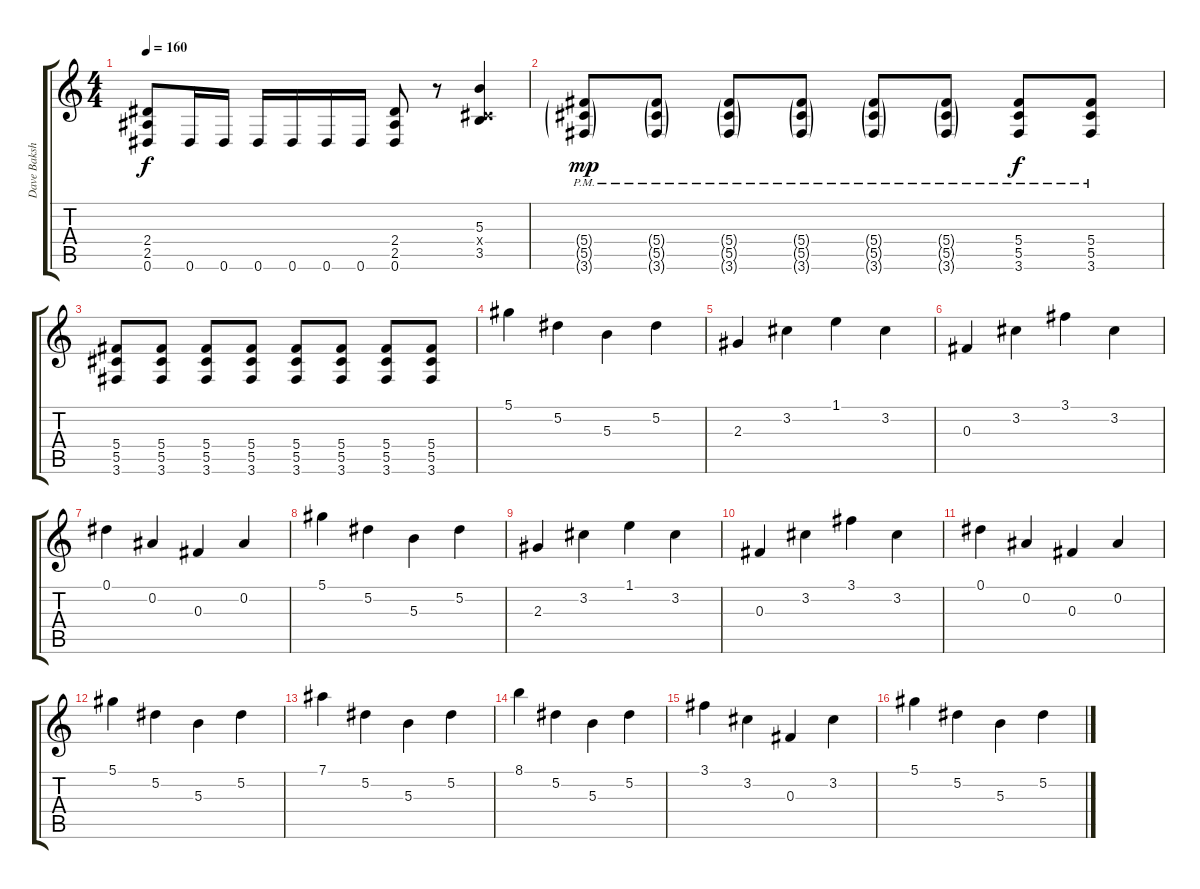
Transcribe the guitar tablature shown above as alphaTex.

\track ("Dave Baksh" "Dave Baksh") {instrument distortionguitar}
\staff {score tabs}
\tuning (Eb4 Bb3 Gb3 Db3 Ab2 Eb2) {hide}
\ts (4 4)
\tempo 160
\clef g2
\ks c
(2.4 2.5 0.6).8{dy f} 0.6.16 0.6.16 0.6.16 0.6.16 0.6.16 0.6.16 (2.4 2.5 0.6).8 r.8 (5.3 0.4{x} 3.5).4 |
(5.4{g pm} 5.5{g} 3.6{g}).8{dy mp} (5.4{g pm} 5.5{g} 3.6{g}).8 (5.4{g pm} 5.5{g} 3.6{g}).8 (5.4{g pm} 5.5{g} 3.6{g}).8 (5.4{g pm} 5.5{g} 3.6{g}).8 (5.4{g pm} 5.5{g} 3.6{g}).8 (5.4{pm} 5.5 3.6).8{dy f} (5.4{pm} 5.5 3.6).8 |
(5.4 5.5 3.6).8 (5.4 5.5 3.6).8 (5.4 5.5 3.6).8 (5.4 5.5 3.6).8 (5.4 5.5 3.6).8 (5.4 5.5 3.6).8 (5.4 5.5 3.6).8 (5.4 5.5 3.6).8 |
5.1.4 5.2.4 5.3.4 5.2.4 |
2.3.4 3.2.4 1.1.4 3.2.4 |
0.3.4 3.2.4 3.1.4 3.2.4 |
0.1.4 0.2.4 0.3.4 0.2.4 |
5.1.4 5.2.4 5.3.4 5.2.4 |
2.3.4 3.2.4 1.1.4 3.2.4 |
0.3.4 3.2.4 3.1.4 3.2.4 |
0.1.4 0.2.4 0.3.4 0.2.4 |
5.1.4 5.2.4 5.3.4 5.2.4 |
7.1.4 5.2.4 5.3.4 5.2.4 |
8.1.4 5.2.4 5.3.4 5.2.4 |
3.1.4 3.2.4 0.3.4 3.2.4 |
5.1.4 5.2.4 5.3.4 5.2.4
